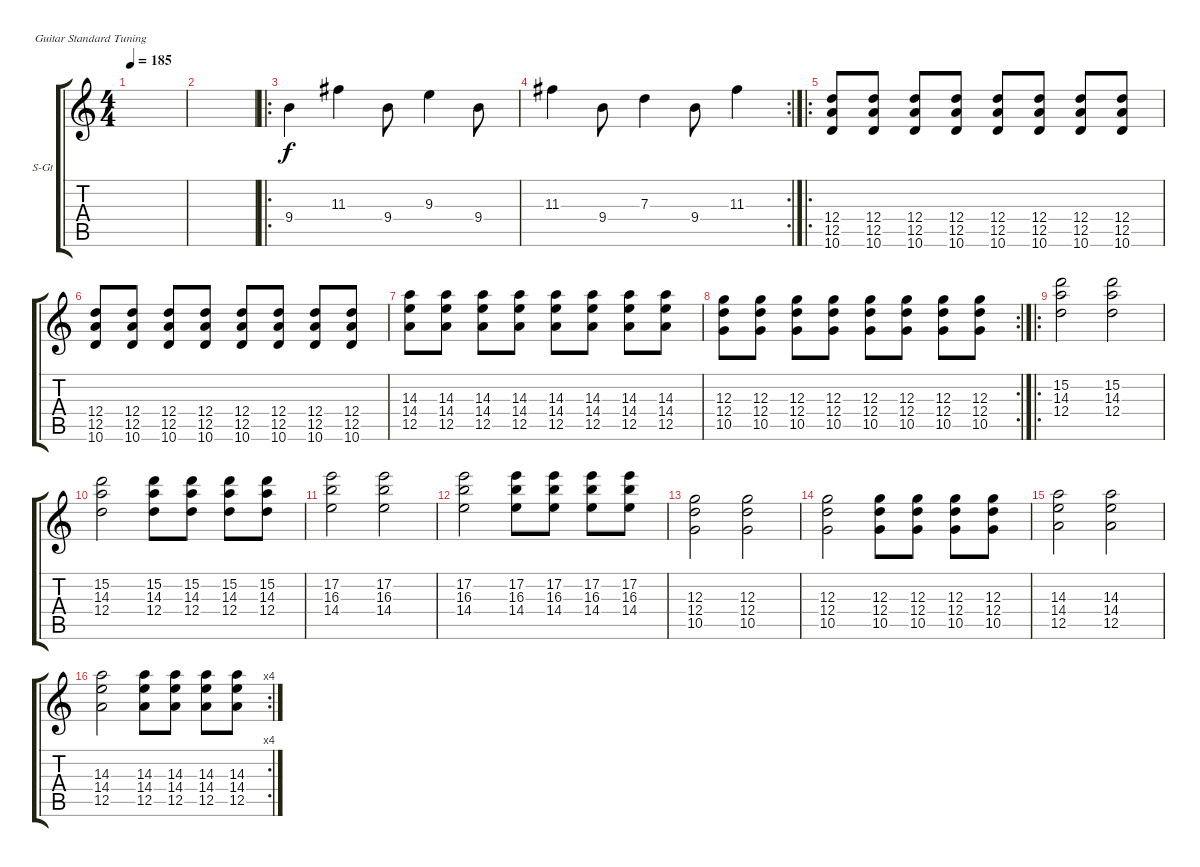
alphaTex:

\defaultSystemsLayout 4
\bracketExtendMode groupsimilarinstruments
\firstSystemTrackNameOrientation horizontal
\otherSystemsTrackNameOrientation horizontal
\track ("Steel Guitar" "S-Gt") {instrument acousticguitarsteel}
\staff {score tabs}
\tuning (E4 B3 G3 D3 A2 E2)
\ts (4 4)
\tempo 185
\clef g2
\ks c
|
|
\ro
9.4.4 11.3.4 9.4.8 9.3.4 9.4.8 |
\rc 2
11.3.4 9.4.8 7.3.4 9.4.8 11.3.4 |
\ro
(12.5 12.4 10.6).8 (12.5 12.4 10.6).8 (12.5 12.4 10.6).8 (12.5 12.4 10.6).8 (12.5 12.4 10.6).8 (12.5 12.4 10.6).8 (12.5 12.4 10.6).8 (12.5 12.4 10.6).8 |
(12.5 12.4 10.6).8 (12.5 12.4 10.6).8 (12.5 12.4 10.6).8 (12.5 12.4 10.6).8 (12.5 12.4 10.6).8 (12.5 12.4 10.6).8 (12.5 12.4 10.6).8 (12.5 12.4 10.6).8 |
(12.5 14.4 14.3).8 (12.5 14.4 14.3).8 (12.5 14.4 14.3).8 (12.5 14.4 14.3).8 (12.5 14.4 14.3).8 (12.5 14.4 14.3).8 (12.5 14.4 14.3).8 (12.5 14.4 14.3).8 |
\rc 2
(10.5 12.4 12.3).8 (10.5 12.4 12.3).8 (10.5 12.4 12.3).8 (10.5 12.4 12.3).8 (10.5 12.4 12.3).8 (10.5 12.4 12.3).8 (10.5 12.4 12.3).8 (10.5 12.4 12.3).8 |
\ro
(12.4 14.3 15.2).2 (12.4 14.3 15.2).2 |
(15.2 14.3 12.4).2 (12.4 14.3 15.2).8 (15.2 14.3 12.4).8 (12.4 14.3 15.2).8 (15.2 14.3 12.4).8 |
(14.4 16.3 17.2).2 (14.4 16.3 17.2).2 |
(14.4 16.3 17.2).2 (17.2 16.3 14.4).8 (17.2 16.3 14.4).8 (17.2 16.3 14.4).8 (17.2 16.3 14.4).8 |
(10.5 12.4 12.3).2 (10.5 12.4 12.3).2 |
(10.5 12.4 12.3).2 (10.5 12.4 12.3).8 (10.5 12.4 12.3).8 (10.5 12.4 12.3).8 (10.5 12.4 12.3).8 |
(12.5 14.4 14.3).2 (14.3 14.4 12.5).2 |
\rc 4
(12.5 14.4 14.3).2 (14.3 14.4 12.5).8 (14.3 14.4 12.5).8 (14.3 14.4 12.5).8 (14.3 14.4 12.5).8
